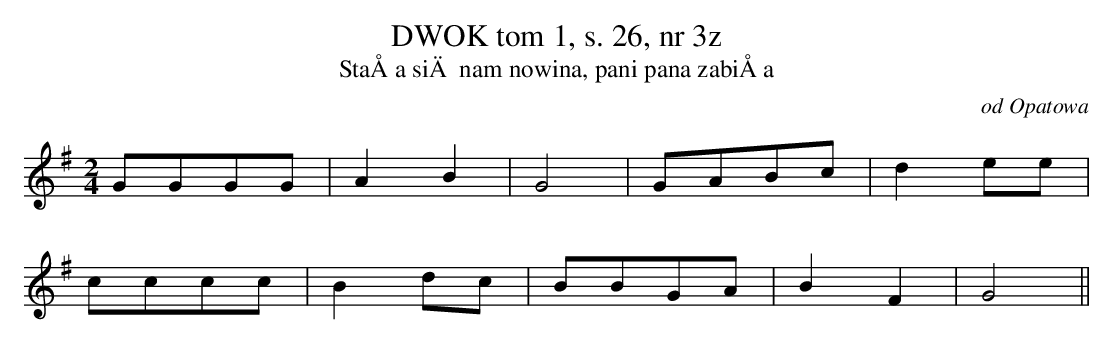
X:1
T:DWOK tom 1, s. 26, nr 3z
T:StaÅa siÄ nam nowina, pani pana zabiÅa
O:od Opatowa
M:2/4
L:1/8
K:G
GGGG | A2B2 | G4 |GABc | d2ee |
 cccc | B2dc |BBGA | B2F2 | G4||
